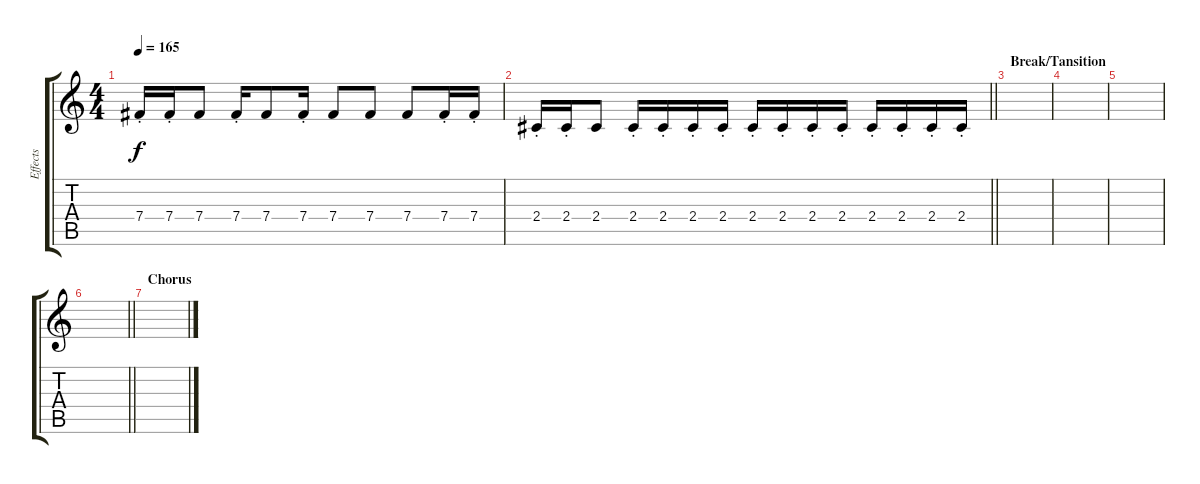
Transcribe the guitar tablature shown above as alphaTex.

\track ("Effects" "Effects") {instrument electricbasspick}
\staff {score tabs}
\tuning (Db4 Ab3 E3 B2 Gb2 B1) {hide}
\ts (4 4)
\tempo 165
\clef g2
\ks c
7.4{st}.16{dy f} 7.4{st}.16 7.4.8 7.4{st}.16 7.4.8 7.4{st}.16 7.4.8 7.4.8 7.4.8 7.4{st}.16 7.4{st}.16 |
\barLineRight lightlight
2.4{st}.16 2.4{st}.16 2.4.8 2.4{st}.16 2.4{st}.16 2.4{st}.16 2.4{st}.16 2.4{st}.16 2.4{st}.16 2.4{st}.16 2.4{st}.16 2.4{st}.16 2.4{st}.16 2.4{st}.16 2.4{st}.16 |
\section ("" "Break/Tansition")
|
|
|
\barLineRight lightlight
|
\section ("" "Chorus")
